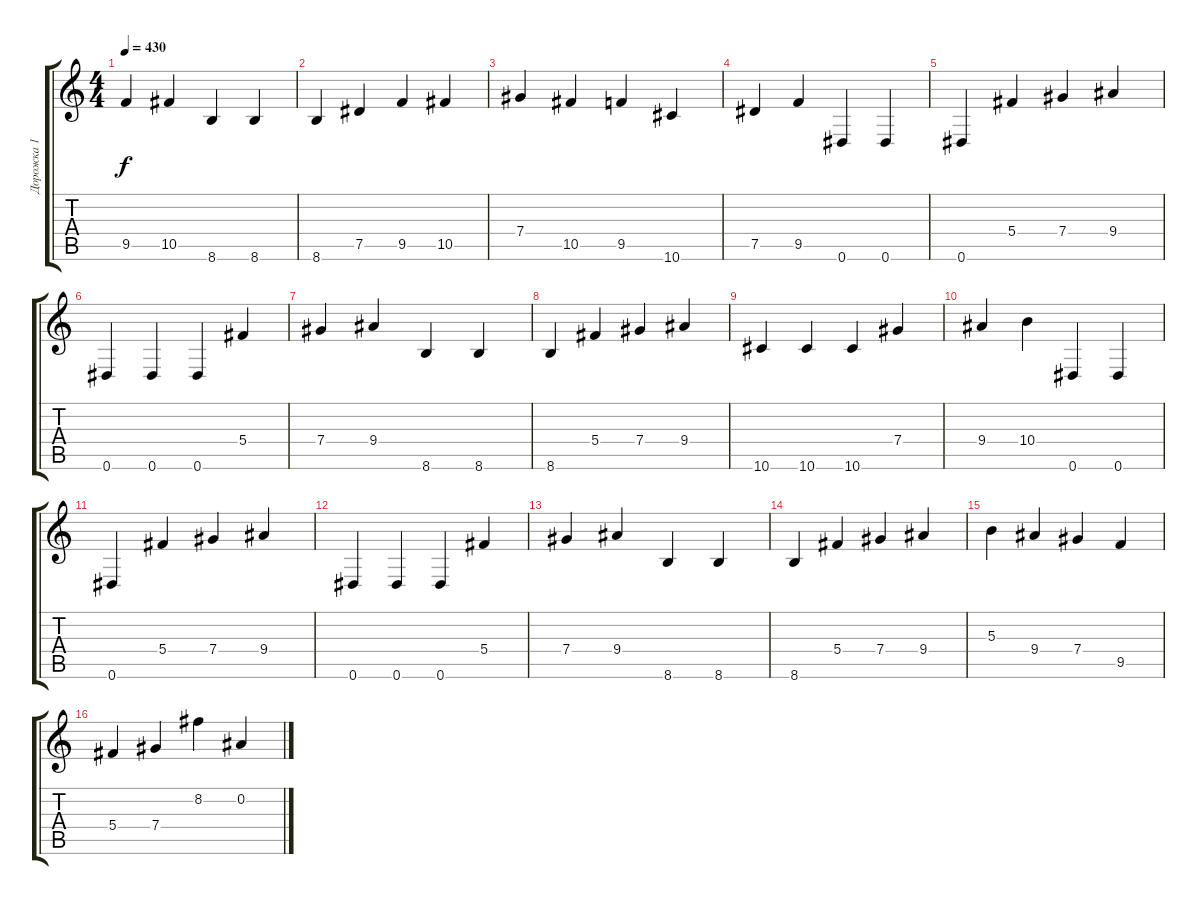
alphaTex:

\track ("Дорожка 1" "Дорожка 1") {instrument overdrivenguitar}
\staff {score tabs}
\tuning (Eb4 Bb3 Gb3 Db3 Ab2 Eb2) {hide}
\ts (4 4)
\tempo 430
\clef g2
\ks c
9.5.4{dy f} 10.5.4 8.6.4 8.6.4 |
8.6.4 7.5.4 9.5.4 10.5.4 |
7.4.4 10.5.4 9.5.4 10.6.4 |
7.5.4 9.5.4 0.6.4 0.6.4 |
0.6.4 5.4.4 7.4.4 9.4.4 |
0.6.4 0.6.4 0.6.4 5.4.4 |
7.4.4 9.4.4 8.6.4 8.6.4 |
8.6.4 5.4.4 7.4.4 9.4.4 |
10.6.4 10.6.4 10.6.4 7.4.4 |
9.4.4 10.4.4 0.6.4 0.6.4 |
0.6.4 5.4.4 7.4.4 9.4.4 |
0.6.4 0.6.4 0.6.4 5.4.4 |
7.4.4 9.4.4 8.6.4 8.6.4 |
8.6.4 5.4.4 7.4.4 9.4.4 |
5.3.4 9.4.4 7.4.4 9.5.4 |
5.4.4 7.4.4 8.2.4 0.2.4
